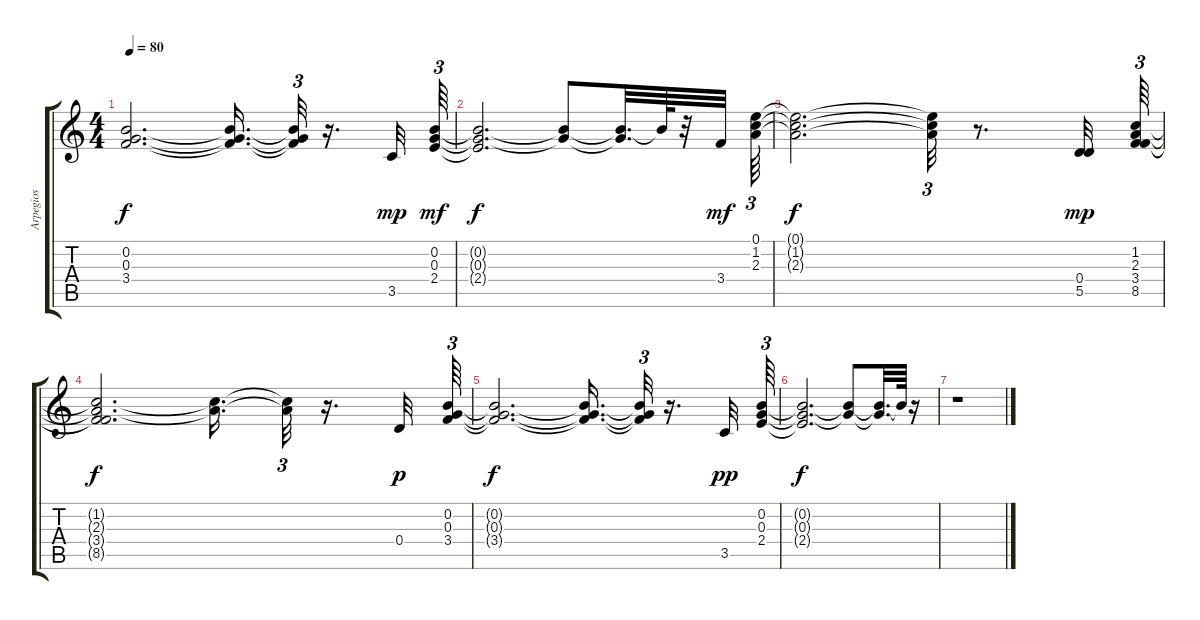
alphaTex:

\track ("Arpegios" "Arpegios") {instrument electricguitarclean}
\staff {score tabs}
\tuning (E4 B3 G3 D3 A2 E2) {hide}
\ts (4 4)
\tempo 80
\clef g2
\ks c
(0.2{t} 0.3{t} 3.4{t}).2{d dy f} (0.2{t} 0.3{t} 3.4{t}).16{d} (0.2{t} 0.3{t} 3.4{t}).32{tu (3 2)} r.16{d} 3.5.32{dy mp} (0.2 0.3 2.4).64{tu (3 2) dy mf} |
(0.2{t} 0.3{t} 2.4{t}).2{d dy f} (0.2{t} 0.3{t}).8 (0.2{t} 0.3{t}).32{d} 0.2{t}.64 r.32 3.4.32{dy mf} (0.1 1.2 2.3).64{tu (3 2)} |
(0.1{t} 1.2{t} 2.3{t}).2{d dy f} (0.1{t} 1.2{t} 2.3{t}).32{tu (3 2)} r.8{d} (0.4 5.5).32{dy mp} (1.2 2.3 3.4 8.5).64{tu (3 2)} |
(1.2{t} 2.3{t} 3.4{t} 8.5{t}).2{d dy f} (1.2{t} 2.3{t}).16{d} (1.2{t} 2.3{t}).32{tu (3 2)} r.16{d} 0.4.32{dy p} (0.2 0.3 3.4).64{tu (3 2)} |
(0.2{t} 0.3{t} 3.4{t}).2{d dy f} (0.2{t} 0.3{t} 3.4{t}).16{d} (0.2{t} 0.3{t} 3.4{t}).32{tu (3 2)} r.16{d} 3.5.32{dy pp} (0.2 0.3 2.4).64{tu (3 2)} |
(0.2{t} 0.3{t} 2.4{t}).2{d dy f} (0.2{t} 0.3{t}).8 (0.2{t} 0.3{t}).32{d} 0.2{t}.64 r.16 |
r.1
